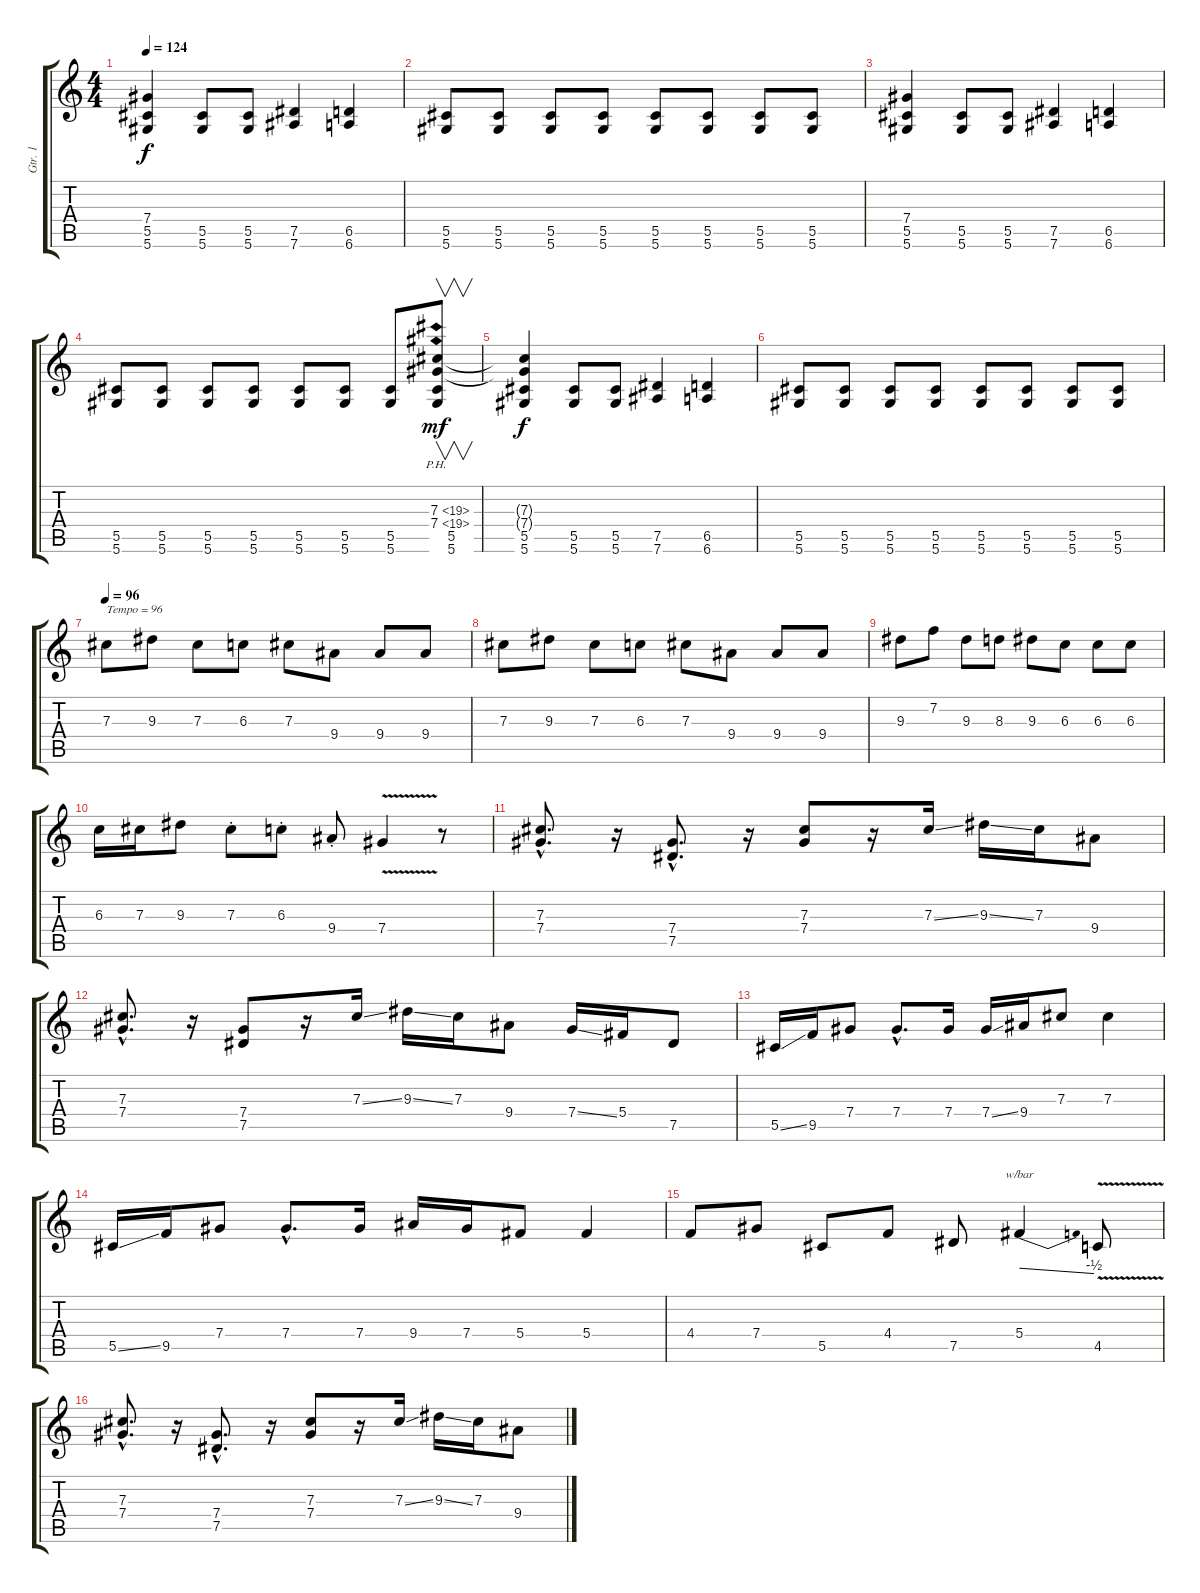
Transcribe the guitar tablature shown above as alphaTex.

\track ("Gtr. 1" "Gtr. 1") {instrument distortionguitar}
\staff {score tabs}
\tuning (Eb4 Bb3 Gb3 Db3 Ab2 Eb2) {hide}
\ts (4 4)
\tempo 124
\clef g2
\ks c
(7.4 5.5 5.6).4{dy f} (5.5 5.6).8 (5.5 5.6).8 (7.5 7.6).4 (6.5 6.6).4 |
(5.5 5.6).8 (5.5 5.6).8 (5.5 5.6).8 (5.5 5.6).8 (5.5 5.6).8 (5.5 5.6).8 (5.5 5.6).8 (5.5 5.6).8 |
(7.4 5.5 5.6).4 (5.5 5.6).8 (5.5 5.6).8 (7.5 7.6).4 (6.5 6.6).4 |
(5.5 5.6).8 (5.5 5.6).8 (5.5 5.6).8 (5.5 5.6).8 (5.5 5.6).8 (5.5 5.6).8 (5.5 5.6).8 (7.3{ph 12} 7.4{ph 12} 5.5 5.6).8{v dy mf} |
(7.3{t} 7.4{t} 5.5 5.6).4{dy f} (5.5 5.6).8 (5.5 5.6).8 (7.5 7.6).4 (6.5 6.6).4 |
(5.5 5.6).8 (5.5 5.6).8 (5.5 5.6).8 (5.5 5.6).8 (5.5 5.6).8 (5.5 5.6).8 (5.5 5.6).8 (5.5 5.6).8 |
\tempo 96
7.3.8{txt "Tempo = 96" instrument electricguitarjazz} 9.3.8 7.3.8 6.3.8 7.3.8 9.4.8 9.4.8 9.4.8 |
7.3.8 9.3.8 7.3.8 6.3.8 7.3.8 9.4.8 9.4.8 9.4.8 |
9.3.8 7.2.8 9.3.8 8.3.8 9.3.8 6.3.8 6.3.8 6.3.8 |
6.3.16 7.3.16 9.3.8 7.3{st}.8 6.3{st}.8 9.4{st}.8 7.4{v}.4 r.8 |
(7.3{hac} 7.4{hac}).8{d} r.16 (7.4{hac} 7.5{hac}).8{d} r.16 (7.3 7.4).8 r.16 7.3{ss}.16 9.3{ss}.16 7.3.16 9.4.8 |
(7.3{hac} 7.4{hac}).8{d} r.16 (7.4 7.5).8 r.16 7.3{ss}.16 9.3{ss}.16 7.3.16 9.4.8 7.4{ss}.16 5.4.16 7.5.8 |
5.5{ss}.16 9.5.16 7.4.8 7.4{hac}.8{d} 7.4.16 7.4{ss}.16 9.4.16 7.3.8 7.3.4 |
5.5{ss}.16 9.5.16 7.4.8 7.4{hac}.8{d} 7.4.16 9.4.16 7.4.16 5.4.8 5.4.4 |
4.4.8 7.4.8 5.5.8 4.4.8 7.5.8 5.4.4{tbe (dive default 0 0 60 -2)} 4.5{v}.8 |
(7.3{hac} 7.4{hac}).8{d} r.16 (7.4{hac} 7.5{hac}).8{d} r.16 (7.3 7.4).8 r.16 7.3{ss}.16 9.3{ss}.16 7.3.16 9.4.8
